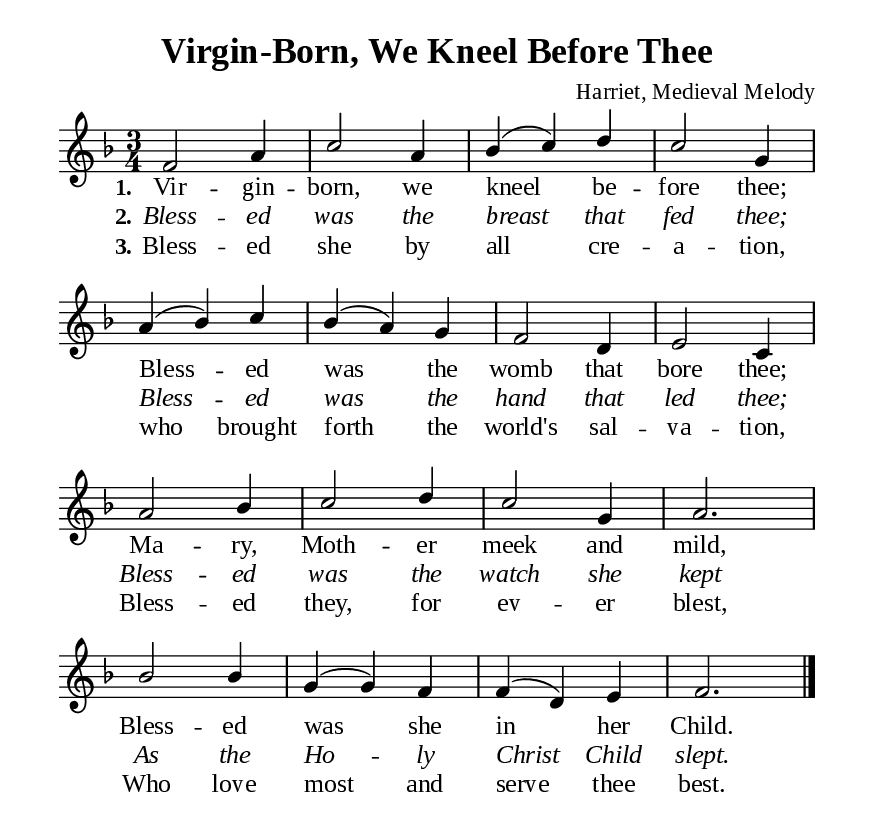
\version "2.18.2"

\header {
  title = "Virgin-Born, We Kneel Before Thee"
  composer = "Harriet, Medieval Melody"
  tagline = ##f
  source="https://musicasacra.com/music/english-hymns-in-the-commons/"
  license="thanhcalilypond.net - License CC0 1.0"
}

global= {
  \key f \major
  \time 3/4
  \override Score.BarNumber.break-visibility = ##(#f #f #f)
  \override Lyrics.LyricSpace.minimum-distance = #3.0
}

\paper {
  #(set-paper-size "a5")
  top-margin = 10\mm
  bottom-margin = 5\mm
  left-margin = 10\mm
  right-margin = 10\mm
  indent = #0
  #(define fonts
	 (make-pango-font-tree "Liberation Serif"
	 		       "Liberation Serif"
			       "Liberation Serif"
			       (/ 20 20)))
  system-system-spacing = #'((basic-distance . 3) (padding . 3))
}

printItalic = \with {
  \override LyricText.font-shape = #'italic
}

% Verse music
musicVerseSoprano = \relative c' {
  f2 a4 |
  c2 a4 |
  bes (c) d |
  c2 g4 |
  a (bes) c |
  bes (a) g |
  f2 d4 |
  e2 c4 |
  a'2 bes4 |
  c2 d4 |
  c2 g4 |
  a2. |
  bes2 bes4 |
  g (g) f |
  f (d) e |
  f2. \bar "|."
}

% Verse lyrics
verseOne = \lyricmode {
  \set stanza = #"1."
  Vir -- gin -- born, we kneel be -- fore thee;
  Bless -- ed was the womb that bore thee;
  Ma -- ry, Moth -- er meek and mild,
  Bless -- ed was she in her Child.
}

verseTwo = \lyricmode {
  \set stanza = #"2."
  Bless -- ed was the breast that fed thee;
  Bless -- ed was the hand that led thee;
  Bless -- ed was the watch she kept
  As the Ho -- ly Christ Child slept.
}

verseThree = \lyricmode {
  \set stanza = #"3."
  Bless -- ed she by all cre -- a -- tion,
  who brought forth the world's sal -- va -- tion,
  Bless -- ed they, for ev -- er blest,
  Who love most and serve thee best.
}

% Layout
\score {
    \new ChoirStaff <<
      \new Staff <<
        \clef "treble"
        \new Voice = "sopranos" { \global \stemUp \slurUp \musicVerseSoprano }
      >>
      \new Lyrics \lyricsto sopranos \verseOne
      \new Lyrics \printItalic \lyricsto sopranos \verseTwo
      \new Lyrics \lyricsto sopranos \verseThree
    >>
}
